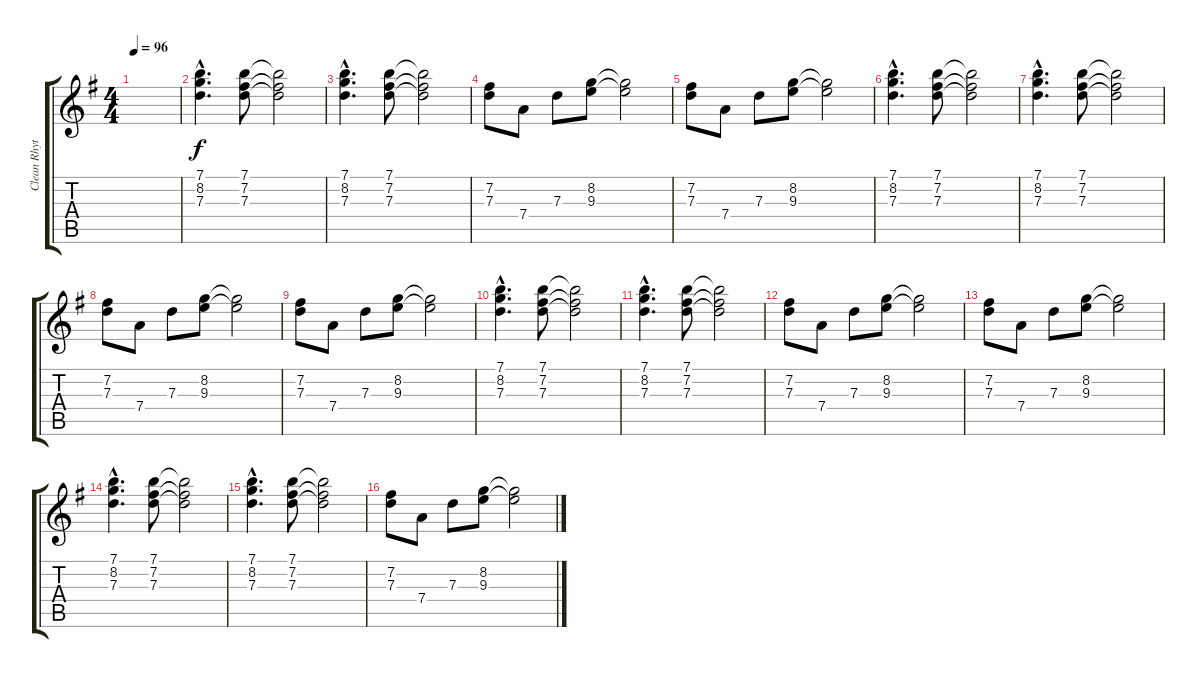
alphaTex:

\track ("Clean Rhythm" "Clean Rhyt") {instrument electricguitarclean}
\staff {score tabs}
\tuning (E4 B3 G3 D3 A2 E2) {hide}
\ts (4 4)
\tempo 96
\clef g2
\ks eminor
|
(7.1{hac} 8.2{hac} 7.3{hac}).4{d} (7.1 7.2 7.3).8 (7.1{t} 7.2{t} 7.3{t}).2 |
(7.1{hac} 8.2{hac} 7.3{hac}).4{d} (7.1 7.2 7.3).8 (7.1{t} 7.2{t} 7.3{t}).2 |
(7.2 7.3).8 7.4.8 7.3.8 (8.2 9.3).8 (8.2{t} 9.3{t}).2 |
(7.2 7.3).8 7.4.8 7.3.8 (8.2 9.3).8 (8.2{t} 9.3{t}).2 |
(7.1{hac} 8.2{hac} 7.3{hac}).4{d} (7.1 7.2 7.3).8 (7.1{t} 7.2{t} 7.3{t}).2 |
(7.1{hac} 8.2{hac} 7.3{hac}).4{d} (7.1 7.2 7.3).8 (7.1{t} 7.2{t} 7.3{t}).2 |
(7.2 7.3).8 7.4.8 7.3.8 (8.2 9.3).8 (8.2{t} 9.3{t}).2 |
(7.2 7.3).8 7.4.8 7.3.8 (8.2 9.3).8 (8.2{t} 9.3{t}).2 |
(7.1{hac} 8.2{hac} 7.3{hac}).4{d} (7.1 7.2 7.3).8 (7.1{t} 7.2{t} 7.3{t}).2 |
(7.1{hac} 8.2{hac} 7.3{hac}).4{d} (7.1 7.2 7.3).8 (7.1{t} 7.2{t} 7.3{t}).2 |
(7.2 7.3).8 7.4.8 7.3.8 (8.2 9.3).8 (8.2{t} 9.3{t}).2 |
(7.2 7.3).8 7.4.8 7.3.8 (8.2 9.3).8 (8.2{t} 9.3{t}).2 |
(7.1{hac} 8.2{hac} 7.3{hac}).4{d} (7.1 7.2 7.3).8 (7.1{t} 7.2{t} 7.3{t}).2 |
(7.1{hac} 8.2{hac} 7.3{hac}).4{d} (7.1 7.2 7.3).8 (7.1{t} 7.2{t} 7.3{t}).2 |
(7.2 7.3).8 7.4.8 7.3.8 (8.2 9.3).8 (8.2{t} 9.3{t}).2
